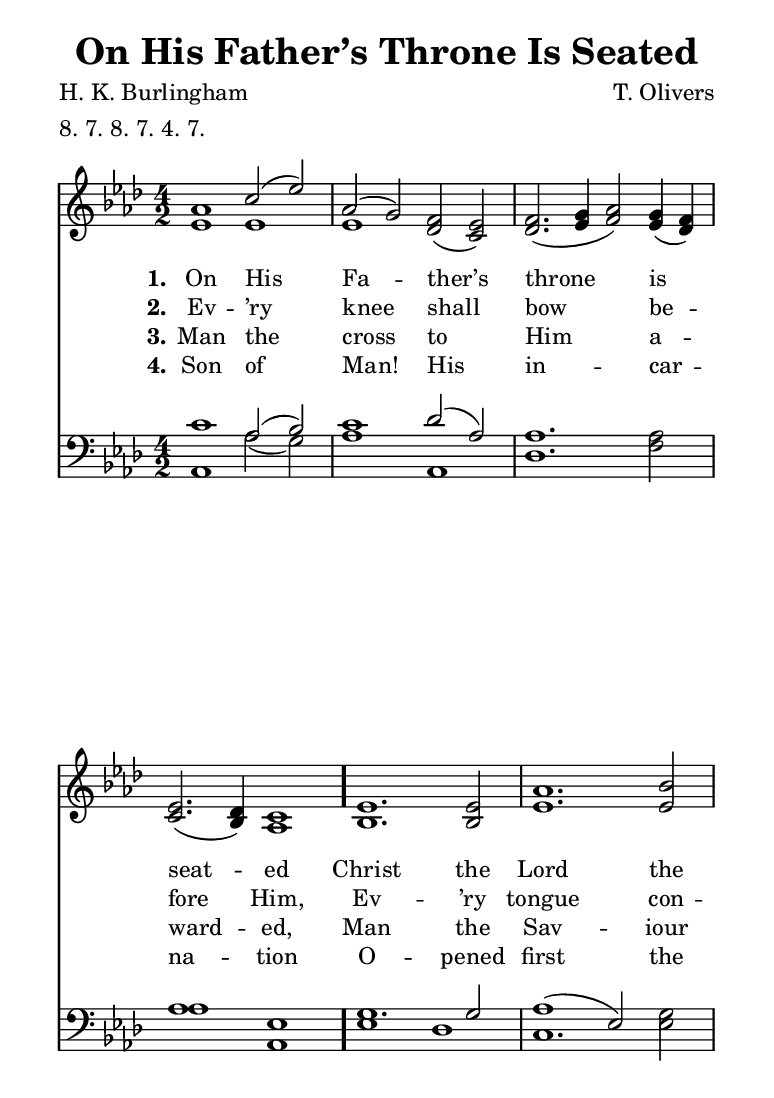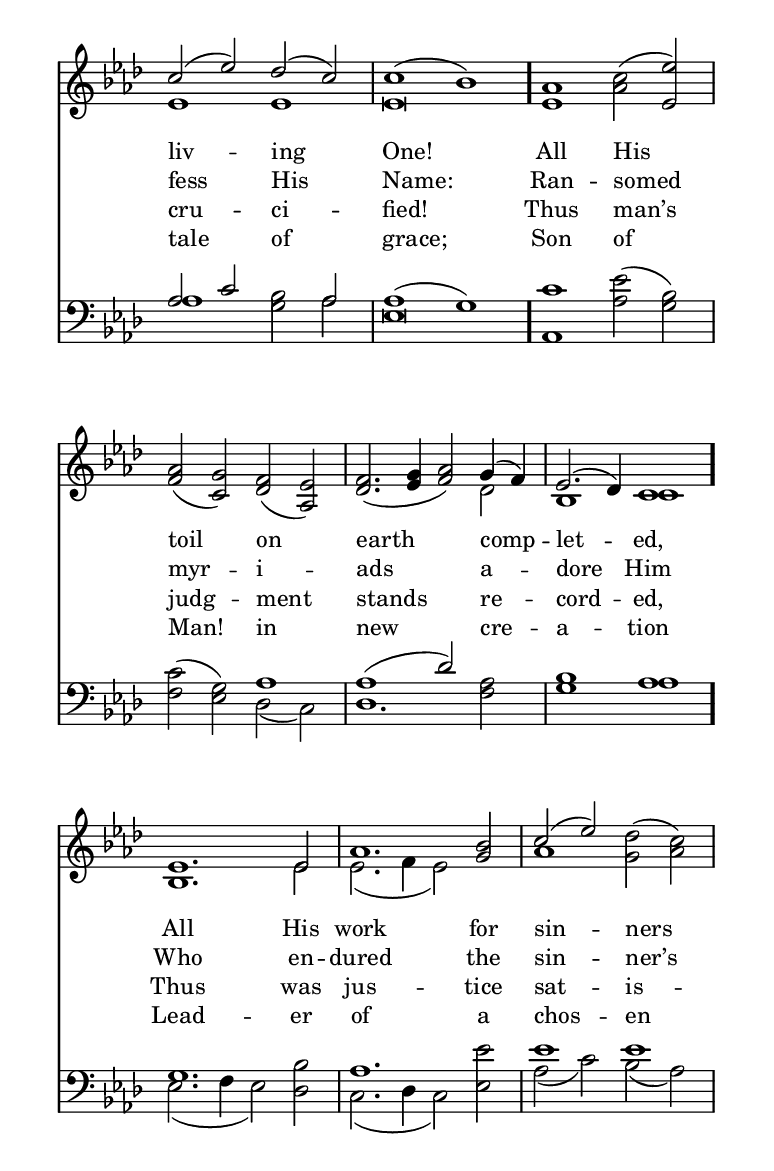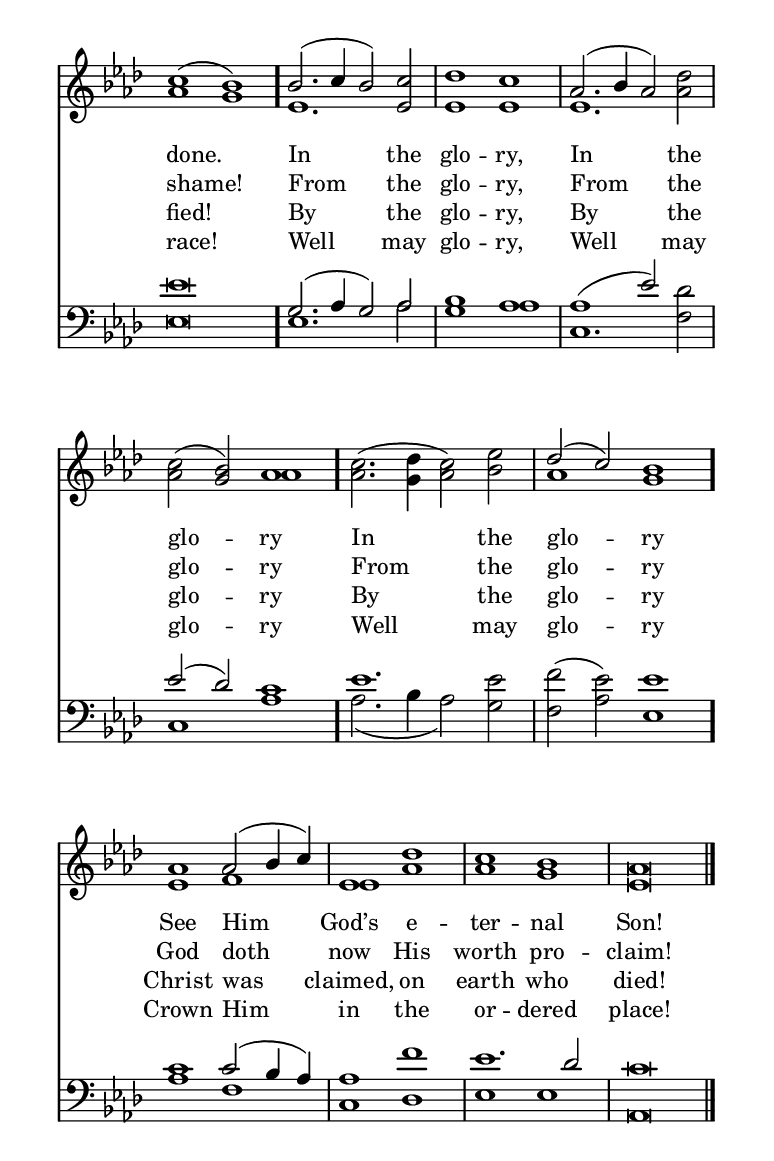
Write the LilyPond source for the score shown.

\include "common/global.ily"
\paper {
  \include "common/paper.ily"
  system-count = #(cond (is-eogsized 4) (#t #f))
}

\header{
  hymnnumber = "185"
  title = "On His Father’s Throne Is Seated"
  tunename = ""
  meter = "8. 7. 8. 7. 4. 7."
  poet = "H. K. Burlingham"
  composer = "T. Olivers"
  %copyright = ""
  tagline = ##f
}

% for fermata in MIDI
ta = { \tempo 2=100 }
tb = { \tempo 2=50 }

global = {
  \include "common/overrides.ily"
  \override Staff.TimeSignature.style = #'numbered
  \time 4/2
  \override Score.MetronomeMark.transparent = ##t % hide all fermata changes too
  \ta
  \key aes \major
  \autoBeamOff
}

notesSoprano = {
\global
\relative c'' {

  aes1 c2( ees) | aes,( g) f( ees) | f2.( g4 aes2) g4( f) | ees2.( des4) c1 |
  ees1. ees2 | aes1. bes2 | c2( ees) des( c) | c1( bes) |
  aes1 c2( ees) | aes,( g) f( ees) | f2.( g4 aes2) g4( f) | ees2.( des4) c1 |
  ees1. ees2 | aes1. bes2 | c( ees) des( c) | c1( bes) |
  bes2.( c4 bes2) c | des1 c | aes2.( bes4 aes2) des2 | c2( bes) aes1 |
  c2.( des4 c2) ees | des( c) bes1 |
  aes1 aes2( bes4 c) | ees,1 des' | c bes | aes\breve
  \bar "|."

}
}

notesAlto = {
\global
\relative e' {

  ees1 ees | ees des2( c) | des2.( ees4 f2) ees4( des) | c2.( bes4) aes1 |
  bes1. bes2 | ees1. ees2 | ees1 ees | ees\breve |
  ees1 aes2( ees) | f( c) des( aes) | des2.( ees4 f2) des2 | bes1 c |
  bes1. ees2 | ees2.( f4 ees2) g | aes1 g2( aes) | aes1( g) |
  ees1. ees2 | ees1 ees | ees1. aes2 | aes( g) aes1 |
  aes2.( g4 aes2) bes2 | aes1 g |
  ees1 f | ees aes | aes g | ees\breve

}
}

notesTenor = {
\global
\relative a {

  c1 aes2( bes) | c1 des2( aes) | aes1. aes2 | aes1 ees |
  g1. g2 | aes1( ees2) g2 | aes2 c bes aes | aes1( g) |
  c1 ees2( bes) | c( g) aes1 | aes1( des2) aes2 | bes1 aes |
  g1. bes2 | aes1. ees'2 | ees1 ees | ees\breve |
  g,2.( aes4 g2) aes | bes1 aes | aes1( ees'2) des | ees( des) c1 |
  ees1. ees2 | f2( ees) ees1 |
  c1 c2( bes4 aes) | aes1 f' | ees1. des2 | c\breve

}
}

notesBass = {
\global
\relative f, {

  aes1 aes'2( g) | aes1 aes, | des1. f2 | aes1 aes, |
  ees'1 des | c1. ees2 | aes1 g2 aes | ees\breve
  aes,1 aes'2( g) | f( ees) des( c) | des1. f2 | g1 aes1 |
  ees2.( f4 ees2) des | c2.( des4 c2) ees2 | aes( c) bes( aes) | ees\breve |
  ees1. aes2 | g1 aes | c,1. f2 | c1 aes' |
  aes2.( bes4 aes2) g | f( aes) ees1 |
  aes1 f | c des | ees ees | aes,\breve

}
}

wordsA = \lyricmode {
\set stanza = "1."

On His Fa -- ther’s throne is seat -- ed \bar "."
Christ the Lord the liv -- ing One! \bar "."
All His toil on earth comp -- let -- ed, \bar "."
All His work for sin -- ners done. \bar "."
%{HIDE>%} In the glo -- ry, In the glo -- ry \bar "." %{<HIDE%}
In the glo -- ry \bar "."
See Him God’s e -- ter -- nal Son! \bar "."

}

wordsB = \lyricmode {
\set stanza = "2."

Ev -- ’ry knee shall bow be -- fore Him,
Ev -- ’ry tongue con -- fess His Name:
Ran -- somed myr -- i -- ads a -- dore Him
Who en -- dured the sin -- ner’s shame!
%{HIDE>%} From the glo -- ry, From the glo -- ry %{<HIDE%}
From the glo -- ry
God doth now His worth pro -- claim!

}

wordsC = \lyricmode {
\set stanza = "3."

Man the cross to Him a -- ward -- ed,
Man the Sav -- iour cru -- ci -- fied!
Thus man’s judg -- ment stands re -- cord -- ed,
Thus was jus -- tice sat -- is -- fied!
%{HIDE>%} By the glo -- ry, By the glo -- ry %{<HIDE%}
By the glo -- ry
Christ was claimed, on earth who died!

}

wordsD = \lyricmode {
\set stanza = "4."

Son of Man! His in -- car -- na -- tion
O -- pened first the tale of grace;
Son of Man! in new cre -- a -- tion
Lead -- er of a chos -- en race!
%{HIDE>%} Well may glo -- ry, Well may glo -- ry %{<HIDE%}
Well may glo -- ry
Crown Him in the or -- dered place!

}

\score {
  \context ChoirStaff <<
    \context Staff = upper <<
      \set Staff.autoBeaming = ##f
      \set ChoirStaff.systemStartDelimiter = #'SystemStartBar
      \set ChoirStaff.printPartCombineTexts = ##f
      \partcombine #'(2 . 9) \notesSoprano \notesAlto
      \context NullVoice = sopranos { \voiceOne << \notesSoprano >> }
      \context NullVoice = altos { \voiceTwo << \notesAlto >> }
      \context Lyrics = one   \lyricsto sopranos \wordsA
      \context Lyrics = two   \lyricsto sopranos \wordsB
      \context Lyrics = three \lyricsto sopranos \wordsC
      \context Lyrics = four  \lyricsto sopranos \wordsD
    >>
    \context Staff = men <<
      \set Staff.autoBeaming = ##f
      \clef bass
      \set ChoirStaff.printPartCombineTexts = ##f
      \partcombine #'(2 . 9) \notesTenor \notesBass
      \context NullVoice = tenors { \voiceOne << \notesTenor >> }
      \context NullVoice = basses { \voiceTwo << \notesBass >> }
    >>
  >>
  \layout {
    \include "common/layout.ily"
  }
  \midi{
    \include "common/midi.ily"
  }
}

\version "2.19.49"  % necessary for upgrading to future LilyPond versions.

% vi:set et ts=2 sw=2 ai nocindent syntax=lilypond:
